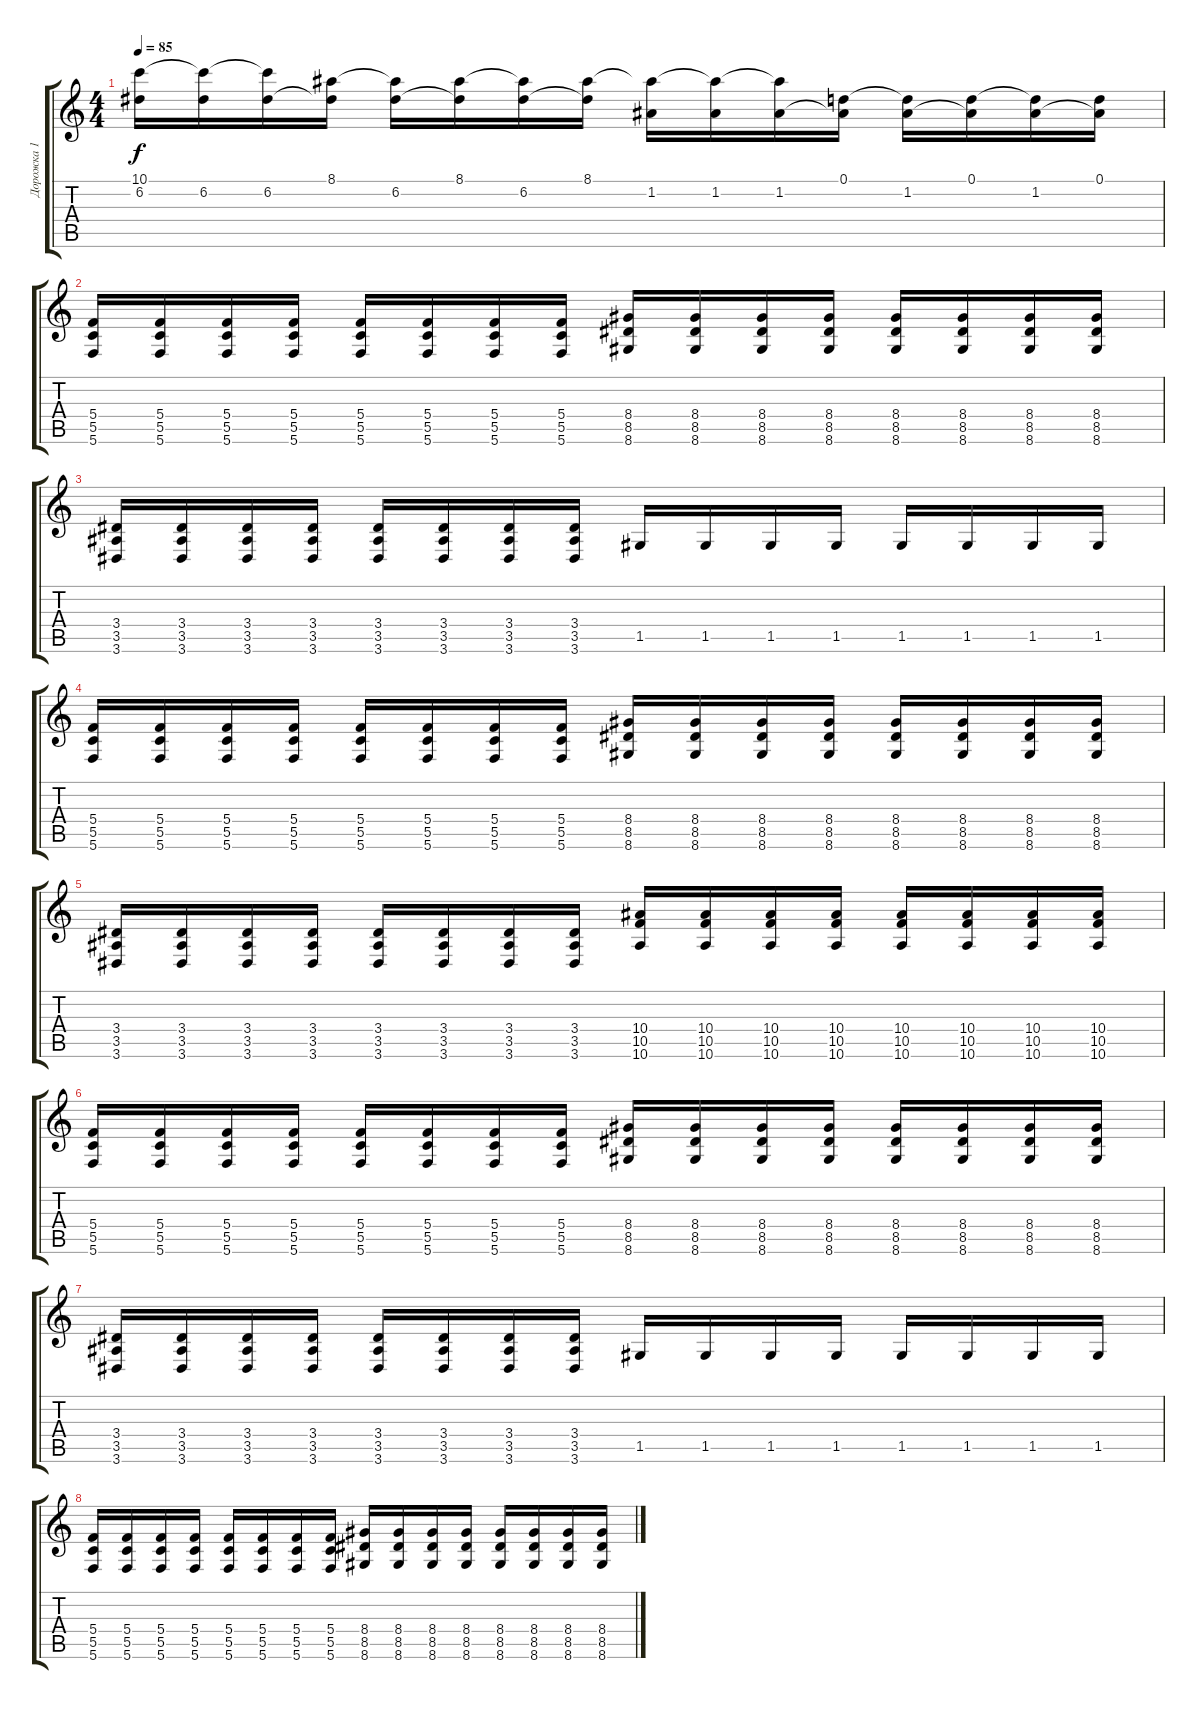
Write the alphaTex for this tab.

\track ("Дорожка 1" "Дорожка 1") {instrument distortionguitar}
\staff {score tabs}
\tuning (D4 A3 F3 C3 G2 C2) {hide}
\ts (4 4)
\tempo 85
\clef g2
\ks c
(10.1{t} 6.2).16{dy f} (10.1{t} 6.2).16 (10.1{t} 6.2).16 (8.1 6.2{t}).16 (8.1{t} 6.2).16 (8.1 6.2{t}).16 (8.1{t} 6.2).16 (8.1 6.2{t}).16 (8.1{t} 1.2).16 (8.1{t} 1.2).16 (8.1{t} 1.2).16 (0.1 1.2{t}).16 (0.1{t} 1.2).16 (0.1 1.2{t}).16 (0.1{t} 1.2).16 (0.1 1.2{t}).16 |
(5.4 5.5 5.6).16 (5.4 5.5 5.6).16 (5.4 5.5 5.6).16 (5.4 5.5 5.6).16 (5.4 5.5 5.6).16 (5.4 5.5 5.6).16 (5.4 5.5 5.6).16 (5.4 5.5 5.6).16 (8.4 8.5 8.6).16 (8.4 8.5 8.6).16 (8.4 8.5 8.6).16 (8.4 8.5 8.6).16 (8.4 8.5 8.6).16 (8.4 8.5 8.6).16 (8.4 8.5 8.6).16 (8.4 8.5 8.6).16 |
(3.4 3.5 3.6).16 (3.4 3.5 3.6).16 (3.4 3.5 3.6).16 (3.4 3.5 3.6).16 (3.4 3.5 3.6).16 (3.4 3.5 3.6).16 (3.4 3.5 3.6).16 (3.4 3.5 3.6).16 1.5.16 1.5.16 1.5.16 1.5.16 1.5.16 1.5.16 1.5.16 1.5.16 |
(5.4 5.5 5.6).16 (5.4 5.5 5.6).16 (5.4 5.5 5.6).16 (5.4 5.5 5.6).16 (5.4 5.5 5.6).16 (5.4 5.5 5.6).16 (5.4 5.5 5.6).16 (5.4 5.5 5.6).16 (8.4 8.5 8.6).16 (8.4 8.5 8.6).16 (8.4 8.5 8.6).16 (8.4 8.5 8.6).16 (8.4 8.5 8.6).16 (8.4 8.5 8.6).16 (8.4 8.5 8.6).16 (8.4 8.5 8.6).16 |
(3.4 3.5 3.6).16 (3.4 3.5 3.6).16 (3.4 3.5 3.6).16 (3.4 3.5 3.6).16 (3.4 3.5 3.6).16 (3.4 3.5 3.6).16 (3.4 3.5 3.6).16 (3.4 3.5 3.6).16 (10.4 10.5 10.6).16 (10.4 10.5 10.6).16 (10.4 10.5 10.6).16 (10.4 10.5 10.6).16 (10.4 10.5 10.6).16 (10.4 10.5 10.6).16 (10.4 10.5 10.6).16 (10.4 10.5 10.6).16 |
(5.4 5.5 5.6).16 (5.4 5.5 5.6).16 (5.4 5.5 5.6).16 (5.4 5.5 5.6).16 (5.4 5.5 5.6).16 (5.4 5.5 5.6).16 (5.4 5.5 5.6).16 (5.4 5.5 5.6).16 (8.4 8.5 8.6).16 (8.4 8.5 8.6).16 (8.4 8.5 8.6).16 (8.4 8.5 8.6).16 (8.4 8.5 8.6).16 (8.4 8.5 8.6).16 (8.4 8.5 8.6).16 (8.4 8.5 8.6).16 |
(3.4 3.5 3.6).16 (3.4 3.5 3.6).16 (3.4 3.5 3.6).16 (3.4 3.5 3.6).16 (3.4 3.5 3.6).16 (3.4 3.5 3.6).16 (3.4 3.5 3.6).16 (3.4 3.5 3.6).16 1.5.16 1.5.16 1.5.16 1.5.16 1.5.16 1.5.16 1.5.16 1.5.16 |
(5.4 5.5 5.6).16 (5.4 5.5 5.6).16 (5.4 5.5 5.6).16 (5.4 5.5 5.6).16 (5.4 5.5 5.6).16 (5.4 5.5 5.6).16 (5.4 5.5 5.6).16 (5.4 5.5 5.6).16 (8.4 8.5 8.6).16 (8.4 8.5 8.6).16 (8.4 8.5 8.6).16 (8.4 8.5 8.6).16 (8.4 8.5 8.6).16 (8.4 8.5 8.6).16 (8.4 8.5 8.6).16 (8.4 8.5 8.6).16
